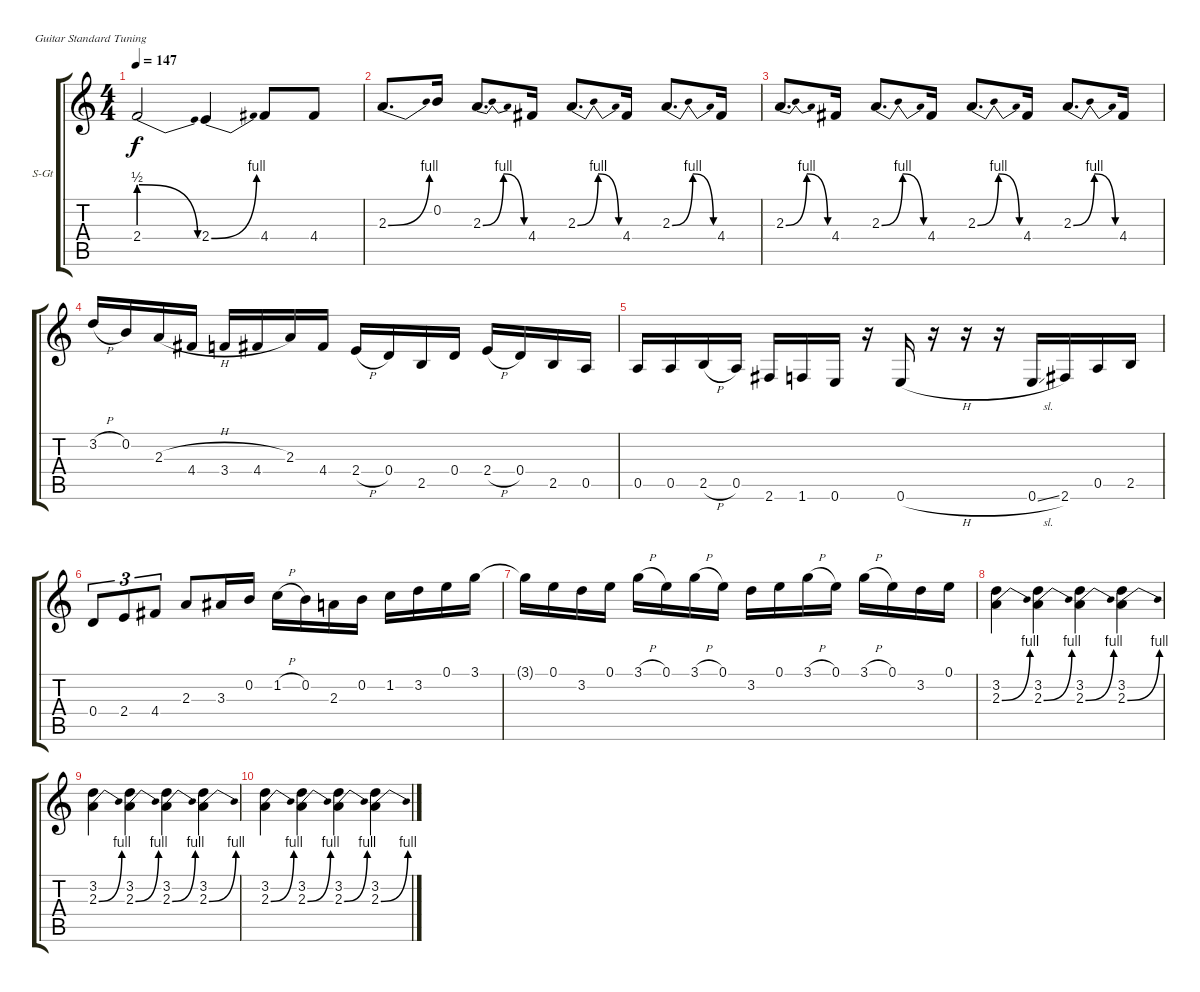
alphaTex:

\defaultSystemsLayout 4
\bracketExtendMode groupsimilarinstruments
\firstSystemTrackNameOrientation horizontal
\otherSystemsTrackNameOrientation horizontal
\track ("Steel Guitar" "S-Gt") {instrument acousticguitarsteel}
\staff {score tabs}
\tuning (E4 B3 G3 D3 A2 E2)
\ts (4 4)
\tempo 147
\clef g2
\ks c
2.4{be (release 0 2 60 0) t}.2{dy f} 2.4{be (bend 0 0 60 4)}.4 4.4.8 4.4.8 |
2.3{be (bend 0 0 60 4)}.8{d} 0.2.16 2.3{be (bendrelease 0 0 30 4 30 4 60 0)}.8{d} 4.4.16 2.3{be (bendrelease 0 0 30 4 30 4 60 0)}.8{d} 4.4.16 2.3{be (bendrelease 0 0 30 4 30 4 60 0)}.8{d} 4.4.16 |
2.3{be (bendrelease 0 0 30 4 30 4 60 0)}.8{d} 4.4.16 2.3{be (bendrelease 0 0 30 4 30 4 60 0)}.8{d} 4.4.16 2.3{be (bendrelease 0 0 30 4 30 4 60 0)}.8{d} 4.4.16 2.3{be (bendrelease 0 0 30 4 30 4 60 0)}.8{d} 4.4.16 |
3.2{h}.16 0.2.16 2.3{h}.16 4.4.16 3.4.16 4.4.16 2.3.16 4.4.16 2.4{h}.16 0.4.16 2.5.16 0.4.16 2.4{h}.16 0.4.16 2.5.16 0.5.16 |
0.5.16 0.5.16 2.5{h}.16 0.5.16 2.6.16 1.6.16 0.6.16 r.16 0.6{h}.16 r.16 r.16 r.16 0.6{sl}.16 2.6.16 0.5.16 2.5.16 |
0.4.8{tu (3 2)} 2.4.8{tu (3 2)} 4.4.8{tu (3 2)} 2.3.8 3.3.16 0.2.16 1.2{h}.16 0.2.16 2.3.16 0.2.16 1.2.16 3.2.16 0.1.16 3.1.16 |
3.1{t}.16 0.1.16 3.2.16 0.1.16 3.1{h}.16 0.1.16 3.1{h}.16 0.1.16 3.2.16 0.1.16 3.1{h}.16 0.1.16 3.1{h}.16 0.1.16 3.2.16 0.1.16 |
(2.3{be (bend 0 0 60 4)} 3.2).4 (2.3{be (bend 0 0 60 4)} 3.2).4 (2.3{be (bend 0 0 60 4)} 3.2).4 (2.3{be (bend 0 0 60 4)} 3.2).4 |
(2.3{be (bend 0 0 60 4)} 3.2).4 (2.3{be (bend 0 0 60 4)} 3.2).4 (2.3{be (bend 0 0 60 4)} 3.2).4 (2.3{be (bend 0 0 60 4)} 3.2).4 |
(2.3{be (bend 0 0 60 4)} 3.2).4 (2.3{be (bend 0 0 60 4)} 3.2).4 (2.3{be (bend 0 0 60 4)} 3.2).4 (2.3{be (bend 0 0 60 4)} 3.2).4
